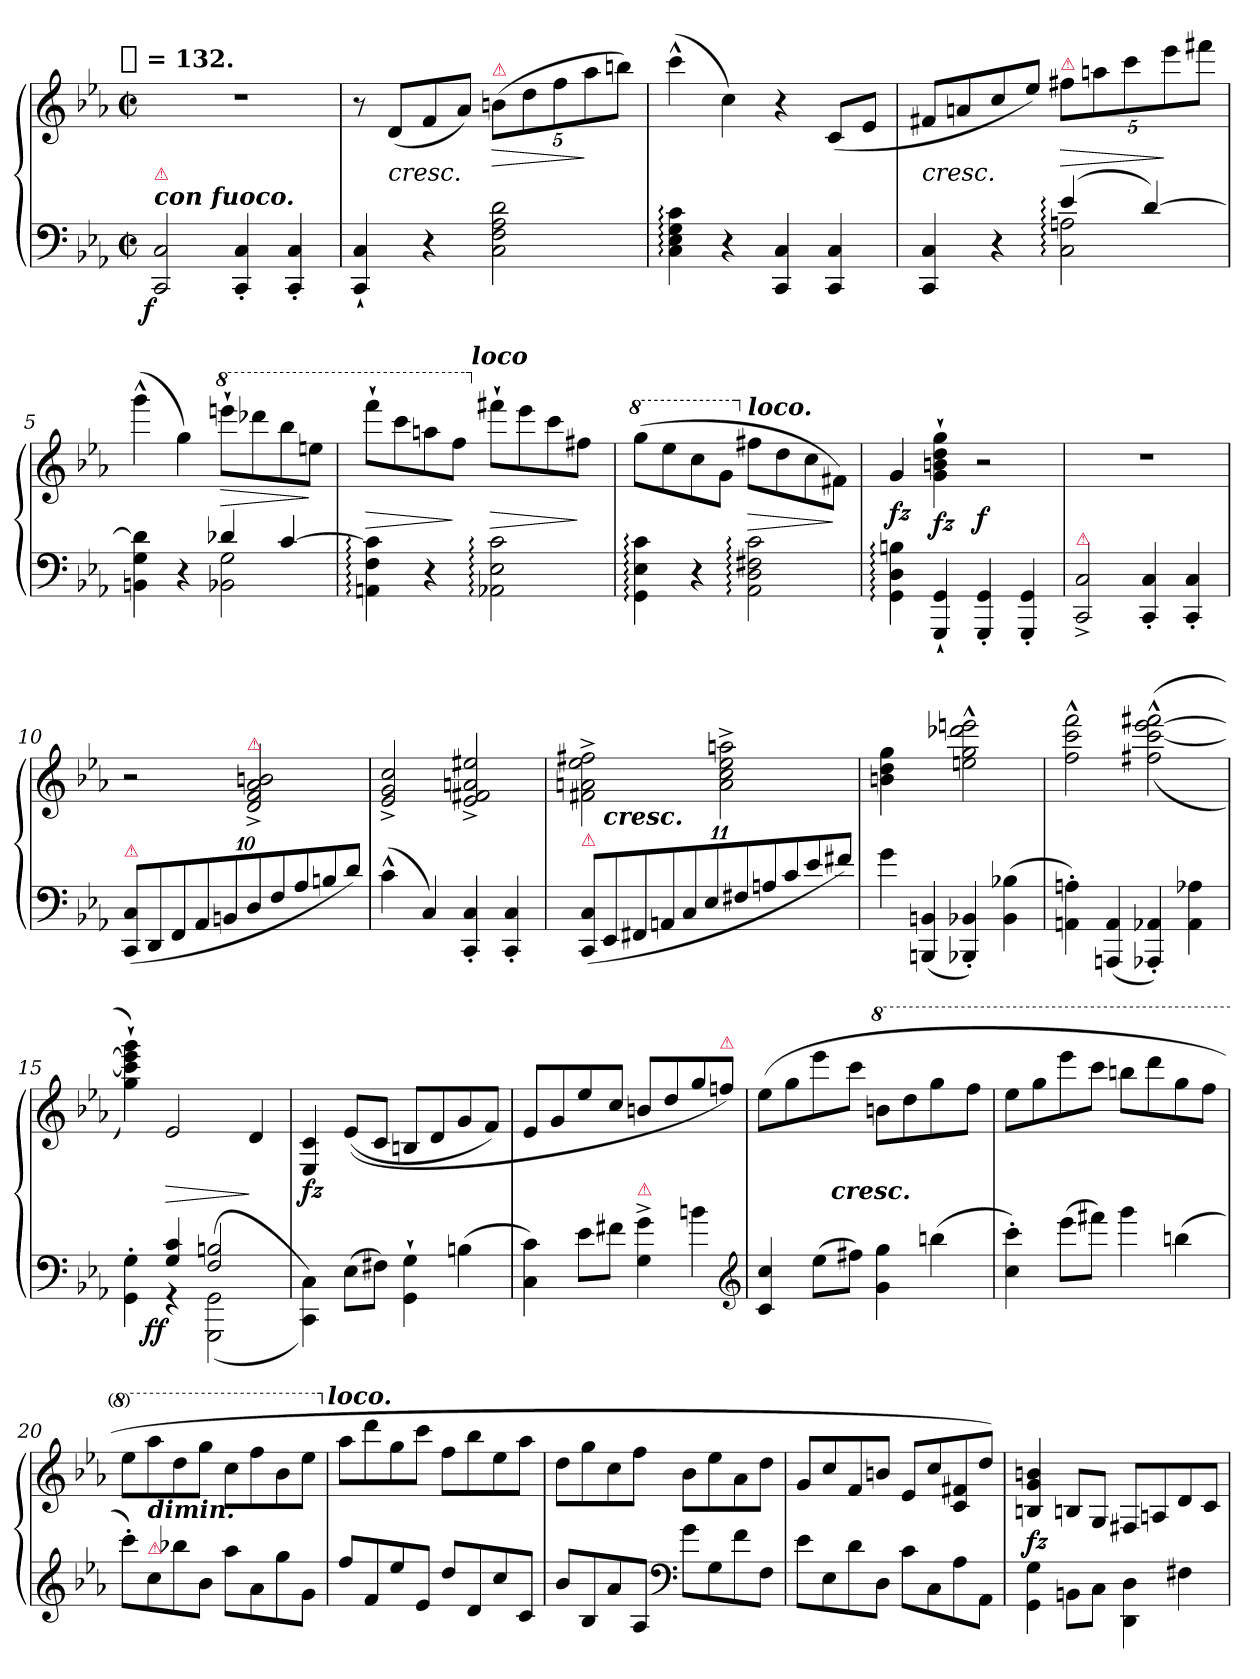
**kern	**kern	**dynam
*part1	*part1	*part1
*staff2	*staff1	*staff1/2
*clefF4	*clefG2	*
*k[b-e-a-]	*k[b-e-a-]	*
*c:	*c:	*
!!LO:TX:omd:t=[half] = 132.
*M2/2	*M2/2	*
*met(c|)	*met(c|)	*
*MM264	*MM264	*
=1	=1	=1
!LO:TX:a:Bi:t=con fuoco.	!	!
!LO:TX:a:color=crimson:t=⚠	!	!
!	!	!LO:DY:b=2:rj
2CC 2C	1rdd	f
4CC' 4C'	.	.
4CC' 4C'	.	.
=2	=2	=2
4CC` 4C`	8r	.
.	(8dL	<
4r	8f	.
.	8a-J)	.
!	!LO:TX:a:color=crimson:t=⚠	!
!	!	!LO:HP:b
2C 2F 2A- 2d	(10bnL	>
.	10dd	.
.	10ff	.
.	10aa-	]
.	10bbnJ)	[
=3	=3	=3
4C: 4E-: 4G: 4c:	(4ccc^^	.
4r	4cc)	.
4CC 4C	4r	.
4CC 4C	(8cL	.
.	8e-J	.
=4	=4	=4
*^	*	*
4CC 4C	2ryy	8f#X/L	<
.	.	8an/	.
4r	.	8cc/	.
.	.	8ee-/J)	.
!	!	!LO:TX:a:color=crimson:t=⚠	!
!	!	!	!LO:HP:b
(4e-:	2C: 2An:	10ff#XL	>
.	.	10aan	.
.	.	10ccc	.
[4d)	.	.	.
.	.	10eee-	]
.	.	10fff#XJ	[
=5	=5	=5	=5
2ryy	4BBn 4G 4d]	(4ggg^^	.
.	4r	4gg)	.
*	*	*8va	*
4d-X	2BB-X 2G	8eeeen`L	>
.	.	8dddd-X	.
[4c	.	8bbb-	.
.	.	8eeenJ	]
*v	*v	*	*
=6	=6	=6
*	*^	*
4AAn: 4F: 4c]:	8ffff`L	4..ryy	>
.	8cccc	.	.
4r	8aaan	.	.
.	8fffJ	.	]
!	!	!LO:TX:a:Bi:t=loco	!
.	.	2ryy	.
*	*X8va	*	*
2AA-X: 2E-: 2c:	8fff#X`L	.	>
.	8eee-	.	.
.	8ccc	.	.
.	8ff#XJ	.	]
.	.	16ryy	.
*	*v	*v	*
=7	=7	=7
*	*8va	*
4GG: 4E-: 4c:	(8gggL	.
.	8eee-	.
4r	8ccc	.
.	8ggJ	.
*	*X8va	*
!	!LO:TX:a:Bi:t=loco.	!
2AA-: 2D: 2F#X: 2c:	8ff#XL	>
.	8dd	.
.	8cc	.
.	8f#XJ)	]
=8	=8	=8
4GG: 4D: 4Bn:	4g	fz
4GGG` 4GG`	4g` 4bn` 4dd` 4gg`	fz
4GGG' 4GG'	2r	f
4GGG' 4GG'	.	.
=9	=9	=9
!LO:TX:a:color=crimson:t=⚠	!	!
2CC^> 2C^>	1rdd	.
4CC' 4C'	.	.
4CC' 4C'	.	.
=10	=10	=10
!LO:TX:a:color=crimson:t=⚠	!	!
(10CC 10CL	2r	.
10DD	.	.
10FF	.	.
10AA-	.	.
10BBn	.	.
!	!LO:TX:a:color=crimson:t=⚠	!
10D	2d^> 2f^> 2a-^> 2bn^>	.
10F	.	.
10A-	.	.
10Bn	.	.
10dJ)	.	.
=11	=11	=11
(4c^^	2e-^> 2g^> 2cc^>	.
4C)	.	.
4CC' 4C'	2e-^> 2f#X^> 2an^> 2ee#X^>	.
4CC' 4C'	.	.
=12	=12	=12
!LO:TX:a:color=crimson:t=⚠	!	!
*	*^	*
(11CC/ 11C/L	2f#X^ 2an^ 2ee-^ 2ff#X^	11ryy	.
!	!	!LO:TX:c:Bi:t=cresc.	!
11EE-/	.	11%8ryy	.
11FF#X/	.	.	.
11AAn/	.	.	.
11C/	.	.	.
11E-/	.	.	.
.	2a^ 2cc^ 2ee-^ 2aan^	.	.
11F#X/	.	.	.
11An/	.	.	.
11c/	.	.	.
11e-/	.	11%2ryy	.
11f#X/J)	.	.	.
*	*v	*v	*
=13	=13	=13
4g	4bn 4dd 4gg	.
(4BBBn 4BBn	4ryy	.
4BBB-X' 4BB-X')	2een^^ 2gg^^ 2ddd-X^^ 2eeen^^	.
(4BB- 4B-X	.	.
=14	=14	=14
4AAn' 4An')	2ff^^< 2ccc^^< 2fff^^<	.
(4AAAn 4AA	.	.
4AAA-X' 4AA-X')	(<(>2ff#X^^< [2ccc^^< [2eee-^^< 2fff#X^^<	.
4AA- 4A-X	.	.
=15	=15	=15
*^	*	*
4ryy	4GG'>\ 4G'>\	4gg` 4ccc]` 4eee-]` 4ggg`))	.
!	!	!	!LO:DY:n=1:b=2
!	!	!	!LO:DY:n=2:rj
4G 4c	4rGG	2e-	> f f
2F 2Bn	(<(<2GGG 2GG	.	.
.	.	4d	]
*v	*v	*	*
=16	=16	=16
4CC\ 4C\))	4E-/ 4c/	fz
(8E-L	((>8e-L	.
8F#XJ)	8cJ	.
4GG`\ 4G`\	8BnL	.
.	8d	.
(4Bn	8g	.
.	8fJ)	.
=17	=17	=17
4C 4c)	8e-L	.
.	8g	.
8e-\L	8ee-/	.
8f#XJ	8ccJ	.
!LO:TX:a:color=crimson:t=⚠	!	!
4G^<\ 4g^<\	8bn/L	.
.	8dd/	.
4bn\	8gg/	.
!	!LO:TX:a:color=crimson:t=⚠	!
.	8ffn/J)	.
*clefG2	*	*
=18	=18	=18
*	*^	*
4c 4cc	(>8ee-L	4ryy	.
.	8gg	.	.
(8ee-L	8eee-	16ryy	.
!	!	!LO:TX:c:Bi:t=cresc.	!
.	.	2ryy	.
8ff#XJ)	8cccJ	.	.
*	*8va	*	*
4g 4gg	8bbnL	.	.
.	8ddd	.	.
(4bbn	8ggg	.	.
.	.	8.ryy	.
.	8fffJ	.	.
*	*v	*v	*
=19	=19	=19
4cc' 4ccc')	8eee-L	.
.	8ggg	.
(8eee-L	8eeee-	.
8fff#XJ)	8ccccJ	.
4ggg	8bbbnL	.
.	8dddd	.
(4bbn	8ggg	.
.	8fffJ	.
=20	=20	=20
8ccc'L)	8eee-L	.
!	!LO:TX:c:Bi:t=dimin.	!
!LO:TX:a:color=crimson:t=⚠	!	!
8cc	8aaa-	.
8bb-X	8ddd	.
8b-J	8gggJ	.
8aa-L	8cccL	.
8a-	8fff	.
8gg	8bb-	.
8gJ	8eee-J	.
!	!LO:TX:a:Bi:t=loco.	!
=21	=21	=21
*	*X8va	*
8ff/L	8aa-L	.
8f/	8ddd	.
8ee-/	8gg	.
8e-/J	8cccJ	.
8ddL	8ffL	.
8d	8bb-	.
8cc	8ee-	.
8cJ	8aa-J	.
=22	=22	=22
8b-L	8ddL	.
8B-	8gg	.
8a-	8cc	.
8A-J	8ffJ	.
*clefF4	*	*
8gL	8b-L	.
8G	8ee-	.
8f	8a-	.
8FJ	8ddJ	.
=23	=23	=23
8e-L	8gL	.
8E-	8cc	.
8d	8f	.
8DJ	8bnJ	.
8cL	8e-L	.
8C	8cc	.
8A-	8c 8f#X	.
8AA-J	8ddJ)	.
=24	=24	=24
4GG\ 4G\	4Bn 4g 4bn	fz
8BBn\L	8Bn/L	.
8C\J	8G/J	.
4DD\ 4D\	8F#XL	.
.	8An/	.
4F#X\	8d/	.
.	8c/J	.
=	=	=
*-	*-	*-
